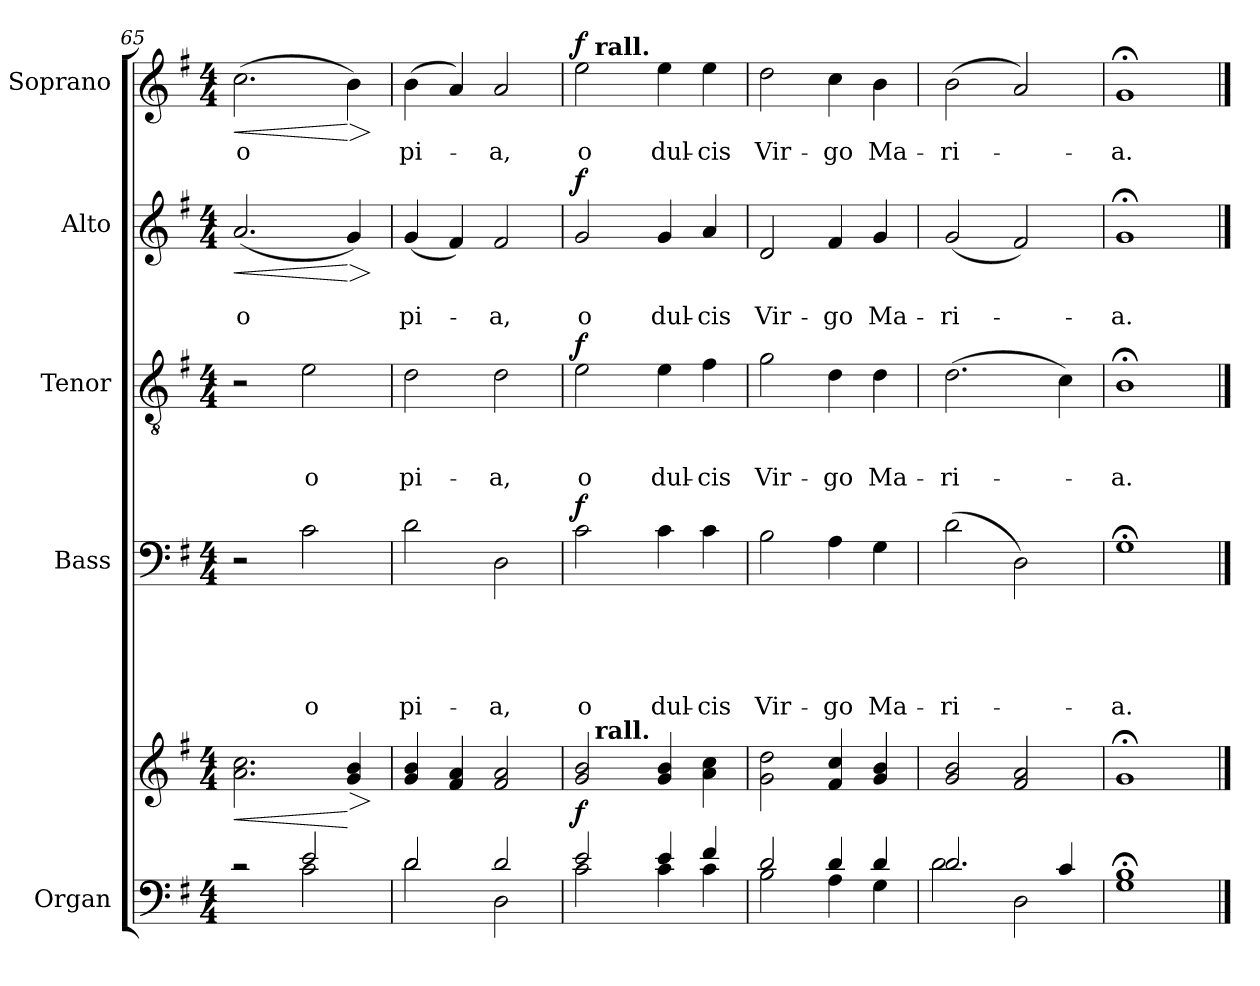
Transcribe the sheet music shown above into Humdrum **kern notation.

**kern	**kern	**dynam	**kern	**text	**text	**text	**text	**text	**dynam	**kern	**text	**text	**text	**dynam	**kern	**text	**text	**dynam	**kern	**text	**dynam
*part5	*part5	*part5	*part4	*part4	*part4	*part4	*part4	*part4	*part4	*part3	*part3	*part3	*part3	*part3	*part2	*part2	*part2	*part2	*part1	*part1	*part1
*staff6	*staff5	*staff5/6	*staff4	*staff4	*staff4	*staff4	*staff4	*staff4	*staff4	*staff3	*staff3	*staff3	*staff3	*staff3	*staff2	*staff2	*staff2	*staff2	*staff1	*staff1	*staff1
*I"Organ	*	*	*I"Bass	*	*	*	*	*	*	*I"Tenor	*	*	*	*	*I"Alto	*	*	*	*I"Soprano	*	*
*	*	*	*I'B.	*	*	*	*	*	*	*I'T.	*	*	*	*	*I'A.	*	*	*	*I'S.	*	*
*clefF4	*clefG2	*	*clefF4	*	*	*	*	*	*	*clefGv2	*	*	*	*	*clefG2	*	*	*	*clefG2	*	*
*k[f#]	*k[f#]	*	*k[f#]	*	*	*	*	*	*	*k[f#]	*	*	*	*	*k[f#]	*	*	*	*k[f#]	*	*
*G:	*G:	*	*G:	*	*	*	*	*	*	*G:	*	*	*	*	*G:	*	*	*	*G:	*	*
*M4/4	*M4/4	*	*M4/4	*	*	*	*	*	*	*M4/4	*	*	*	*	*M4/4	*	*	*	*M4/4	*	*
=65	=65	=65	=65	=65	=65	=65	=65	=65	=65	=65	=65	=65	=65	=65	=65	=65	=65	=65	=65	=65	=65
*^	*	*	*	*	*	*	*	*	*	*	*	*	*	*	*	*	*	*	*	*	*
!	!	!	!LO:HP:b	!	!	!	!	!	!	!	!	!	!	!	!	!	!	!LO:LY:b	!LO:HP:b	!	!LO:LY:b	!LO:HP:b
2rc	2ryy	2.a\ 2.cc\	<	2r	.	.	.	.	.	.	2r	.	.	.	.	(<2.a/	.	o	<	(>2.cc\	o	<
!	!	!	!	!	!	!	!	!	!LO:LY:b	!	!	!	!	!LO:LY:b	!	!	!	!	!	!	!	!
2e/	2c\	.	.	2c\	.	.	.	.	o	.	2e\	.	.	o	.	.	.	.	.	.	.	.
!	!	!	!LO:HP:n=1:b	!	!	!	!	!	!	!	!	!	!	!	!	!	!	!	!LO:HP:n=1:b	!	!	!LO:HP:n=1:b
.	.	4g/ 4b/	[ >	.	.	.	.	.	.	.	.	.	.	.	.	4g/)	.	.	[ >	4b\)	.	[ >
*v	*v	*	*	*	*	*	*	*	*	*	*	*	*	*	*	*	*	*	*	*	*	*
.	.	]	.	.	.	.	.	.	.	.	.	.	.	.	.	.	.	]	.	.	]
=66	=66	=66	=66	=66	=66	=66	=66	=66	=66	=66	=66	=66	=66	=66	=66	=66	=66	=66	=66	=66	=66
*^	*	*	*	*	*	*	*	*	*	*	*	*	*	*	*	*	*	*	*	*	*
!	!	!	!	!	!	!	!	!	!LO:LY:b	!	!	!	!	!LO:LY:b	!	!	!	!LO:LY:b	!	!	!LO:LY:b	!
2d/	2d\	4g/ 4b/	.	2d\	.	.	.	.	pi-	.	2d\	.	.	pi-	.	(<4g/	.	pi-	.	(>4b\	pi-	.
.	.	4f#/ 4a/	.	.	.	.	.	.	.	.	.	.	.	.	.	4f#/)	.	.	.	4a/)	.	.
!	!	!	!	!	!	!	!	!	!LO:LY:b	!	!	!	!	!LO:LY:b	!	!	!	!LO:LY:b	!	!	!LO:LY:b	!
2d/	2D\	2f#/ 2a/	.	2D\	.	.	.	.	-a,	.	2d\	.	.	-a,	.	2f#/	.	-a,	.	2a/	-a,	.
=67	=67	=67	=67	=67	=67	=67	=67	=67	=67	=67	=67	=67	=67	=67	=67	=67	=67	=67	=67	=67	=67	=67
!	!	!	!LO:DY:a=2	!	!	!	!	!	!LO:LY:b	!LO:DY:a	!	!	!	!LO:LY:b	!LO:DY:a	!	!	!LO:LY:b	!LO:DY:a	!	!LO:LY:b	!LO:DY:a
*	*	*^	*	*	*	*	*	*	*	*	*	*	*	*	*	*	*	*	*	*^	*	*
2e/	2c\	2g/ 2b/	16ryy	f	2c\	.	.	.	.	o	f	2e\	.	.	o	f	2g/	.	o	f	2ee\	16ryy	o	f
!	!	!	!	!	!	!	!	!	!	!	!	!	!	!	!	!	!	!	!	!	!	!LO:TX:a:B:t=rall.	!	!
!	!	!	!LO:TX:a:B:t=rall.	!	!	!	!	!	!	!	!	!	!	!	!	!	!	!	!	!	!	!	!	!
.	.	.	2...ryy	.	.	.	.	.	.	.	.	.	.	.	.	.	.	.	.	.	.	2...ryy	.	.
!	!	!	!	!	!	!	!	!	!	!LO:LY:b	!	!	!	!	!LO:LY:b	!	!	!	!LO:LY:b	!	!	!	!LO:LY:b	!
4e/	4c\	4g/ 4b/	.	.	4c\	.	.	.	.	dul-	.	4e\	.	.	dul-	.	4g/	.	dul-	.	4ee\	.	dul-	.
!	!	!	!	!	!	!	!	!	!	!LO:LY:b	!	!	!	!	!LO:LY:b	!	!	!	!LO:LY:b	!	!	!	!LO:LY:b	!
4f#/	4c\	4a\ 4cc\	.	.	4c\	.	.	.	.	-cis	.	4f#\	.	.	-cis	.	4a/	.	-cis	.	4ee\	.	-cis	.
=68	=68	=68	=68	=68	=68	=68	=68	=68	=68	=68	=68	=68	=68	=68	=68	=68	=68	=68	=68	=68	=68	=68	=68	=68
!	!	!	!	!	!	!	!	!	!	!LO:LY:b	!	!	!	!	!LO:LY:b	!	!	!	!LO:LY:b	!	!	!	!LO:LY:b	!
*	*	*v	*v	*	*	*	*	*	*	*	*	*	*	*	*	*	*	*	*	*	*v	*v	*	*
2d/	2B\	2g\ 2dd\	.	2B\	.	.	.	.	Vir-	.	2g\	.	.	Vir-	.	2d/	.	Vir-	.	2dd\	Vir-	.
!	!	!	!	!	!	!	!	!	!LO:LY:b	!	!	!	!	!LO:LY:b	!	!	!	!LO:LY:b	!	!	!LO:LY:b	!
4d/	4A\	4f#/ 4cc/	.	4A\	.	.	.	.	-go	.	4d\	.	.	-go	.	4f#/	.	-go	.	4cc\	-go	.
!	!	!	!	!	!	!	!	!	!LO:LY:b	!	!	!	!	!LO:LY:b	!	!	!	!LO:LY:b	!	!	!LO:LY:b	!
4d/	4G\	4g/ 4b/	.	4G\	.	.	.	.	Ma-	.	4d\	.	.	Ma-	.	4g/	.	Ma-	.	4b\	Ma-	.
=69	=69	=69	=69	=69	=69	=69	=69	=69	=69	=69	=69	=69	=69	=69	=69	=69	=69	=69	=69	=69	=69	=69
!	!	!	!	!	!	!	!	!	!LO:LY:b	!	!	!	!	!LO:LY:b	!	!	!	!LO:LY:b	!	!	!LO:LY:b	!
2.d/	2d\	2g/ 2b/	.	(>2d\	.	.	.	.	-ri-	.	(>2.d\	.	.	-ri-	.	(<2g/	.	-ri-	.	(>2b\	-ri-	.
.	2D\	2f#/ 2a/	.	2D\)	.	.	.	.	.	.	.	.	.	.	.	2f#/)	.	.	.	2a/)	.	.
4c/	.	.	.	.	.	.	.	.	.	.	4c\)	.	.	.	.	.	.	.	.	.	.	.
*v	*v	*	*	*	*	*	*	*	*	*	*	*	*	*	*	*	*	*	*	*	*	*
=70	=70	=70	=70	=70	=70	=70	=70	=70	=70	=70	=70	=70	=70	=70	=70	=70	=70	=70	=70	=70	=70
!	!	!	!	!	!	!	!	!LO:LY:b	!	!	!	!	!LO:LY:b	!	!	!	!LO:LY:b	!	!	!LO:LY:b	!
1G;< 1B;<	1g;<	.	1G;<	.	.	.	.	-a.	.	1B;<	.	.	-a.	.	1g;<	.	-a.	.	1g;<	-a.	.
==	==	==	==	==	==	==	==	==	==	==	==	==	==	==	==	==	==	==	==	==	==
*-	*-	*-	*-	*-	*-	*-	*-	*-	*-	*-	*-	*-	*-	*-	*-	*-	*-	*-	*-	*-	*-
